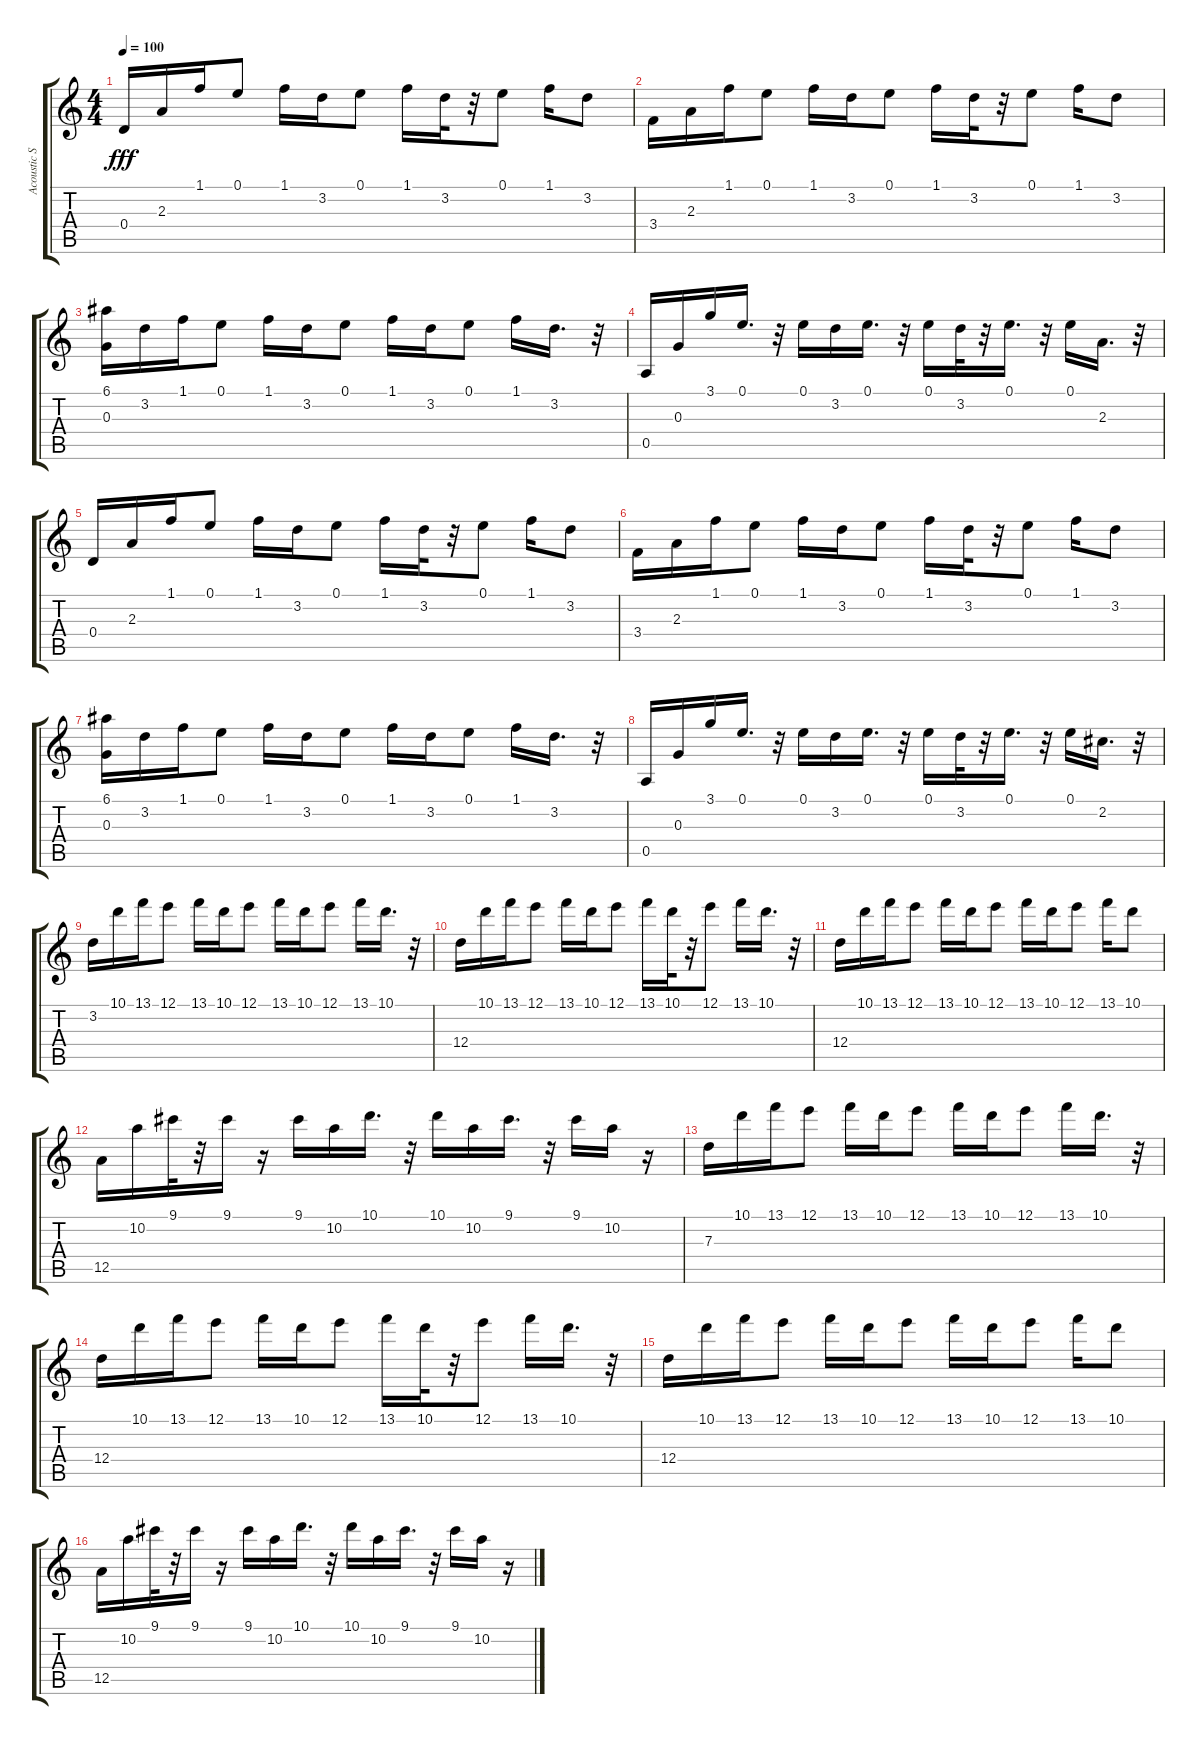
\track ("Acoustic Steel (right)" "Acoustic S") {instrument acousticguitarsteel}
\staff {score tabs}
\tuning (E4 B3 G3 D3 A2 E2) {hide}
\ts (4 4)
\tempo 100
\clef g2
\ks c
0.4.16{dy fff} 2.3.16 1.1.16 0.1.8 1.1.16 3.2.16 0.1.8 1.1.16 3.2.32 r.32 0.1.8 1.1.16 3.2.8 |
3.4.16 2.3.16 1.1.16 0.1.8 1.1.16 3.2.16 0.1.8 1.1.16 3.2.32 r.32 0.1.8 1.1.16 3.2.8 |
(6.1 0.3).16 3.2.16 1.1.16 0.1.8 1.1.16 3.2.16 0.1.8 1.1.16 3.2.16 0.1.8 1.1.16 3.2.16{d} r.32 |
0.5.16 0.3.16 3.1.16 0.1.16{d} r.32 0.1.16 3.2.16 0.1.16{d} r.32 0.1.16 3.2.32 r.32 0.1.16{d} r.32 0.1.16 2.3.16{d} r.32 |
0.4.16 2.3.16 1.1.16 0.1.8 1.1.16 3.2.16 0.1.8 1.1.16 3.2.32 r.32 0.1.8 1.1.16 3.2.8 |
3.4.16 2.3.16 1.1.16 0.1.8 1.1.16 3.2.16 0.1.8 1.1.16 3.2.32 r.32 0.1.8 1.1.16 3.2.8 |
(6.1 0.3).16 3.2.16 1.1.16 0.1.8 1.1.16 3.2.16 0.1.8 1.1.16 3.2.16 0.1.8 1.1.16 3.2.16{d} r.32 |
0.5.16 0.3.16 3.1.16 0.1.16{d} r.32 0.1.16 3.2.16 0.1.16{d} r.32 0.1.16 3.2.32 r.32 0.1.16{d} r.32 0.1.16 2.2.16{d} r.32 |
3.2.16 10.1.16 13.1.16 12.1.8 13.1.16 10.1.16 12.1.8 13.1.16 10.1.16 12.1.8 13.1.16 10.1.16{d} r.32 |
12.4.16 10.1.16 13.1.16 12.1.8 13.1.16 10.1.16 12.1.8 13.1.16 10.1.32 r.32 12.1.8 13.1.16 10.1.16{d} r.32 |
12.4.16 10.1.16 13.1.16 12.1.8 13.1.16 10.1.16 12.1.8 13.1.16 10.1.16 12.1.8 13.1.16 10.1.8 |
12.5.16 10.2.16 9.1.32 r.32 9.1.16 r.16 9.1.16 10.2.16 10.1.16{d} r.32 10.1.16 10.2.16 9.1.16{d} r.32 9.1.16 10.2.16 r.16 |
7.3.16 10.1.16 13.1.16 12.1.8 13.1.16 10.1.16 12.1.8 13.1.16 10.1.16 12.1.8 13.1.16 10.1.16{d} r.32 |
12.4.16 10.1.16 13.1.16 12.1.8 13.1.16 10.1.16 12.1.8 13.1.16 10.1.32 r.32 12.1.8 13.1.16 10.1.16{d} r.32 |
12.4.16 10.1.16 13.1.16 12.1.8 13.1.16 10.1.16 12.1.8 13.1.16 10.1.16 12.1.8 13.1.16 10.1.8 |
12.5.16 10.2.16 9.1.32 r.32 9.1.16 r.16 9.1.16 10.2.16 10.1.16{d} r.32 10.1.16 10.2.16 9.1.16{d} r.32 9.1.16 10.2.16 r.16
